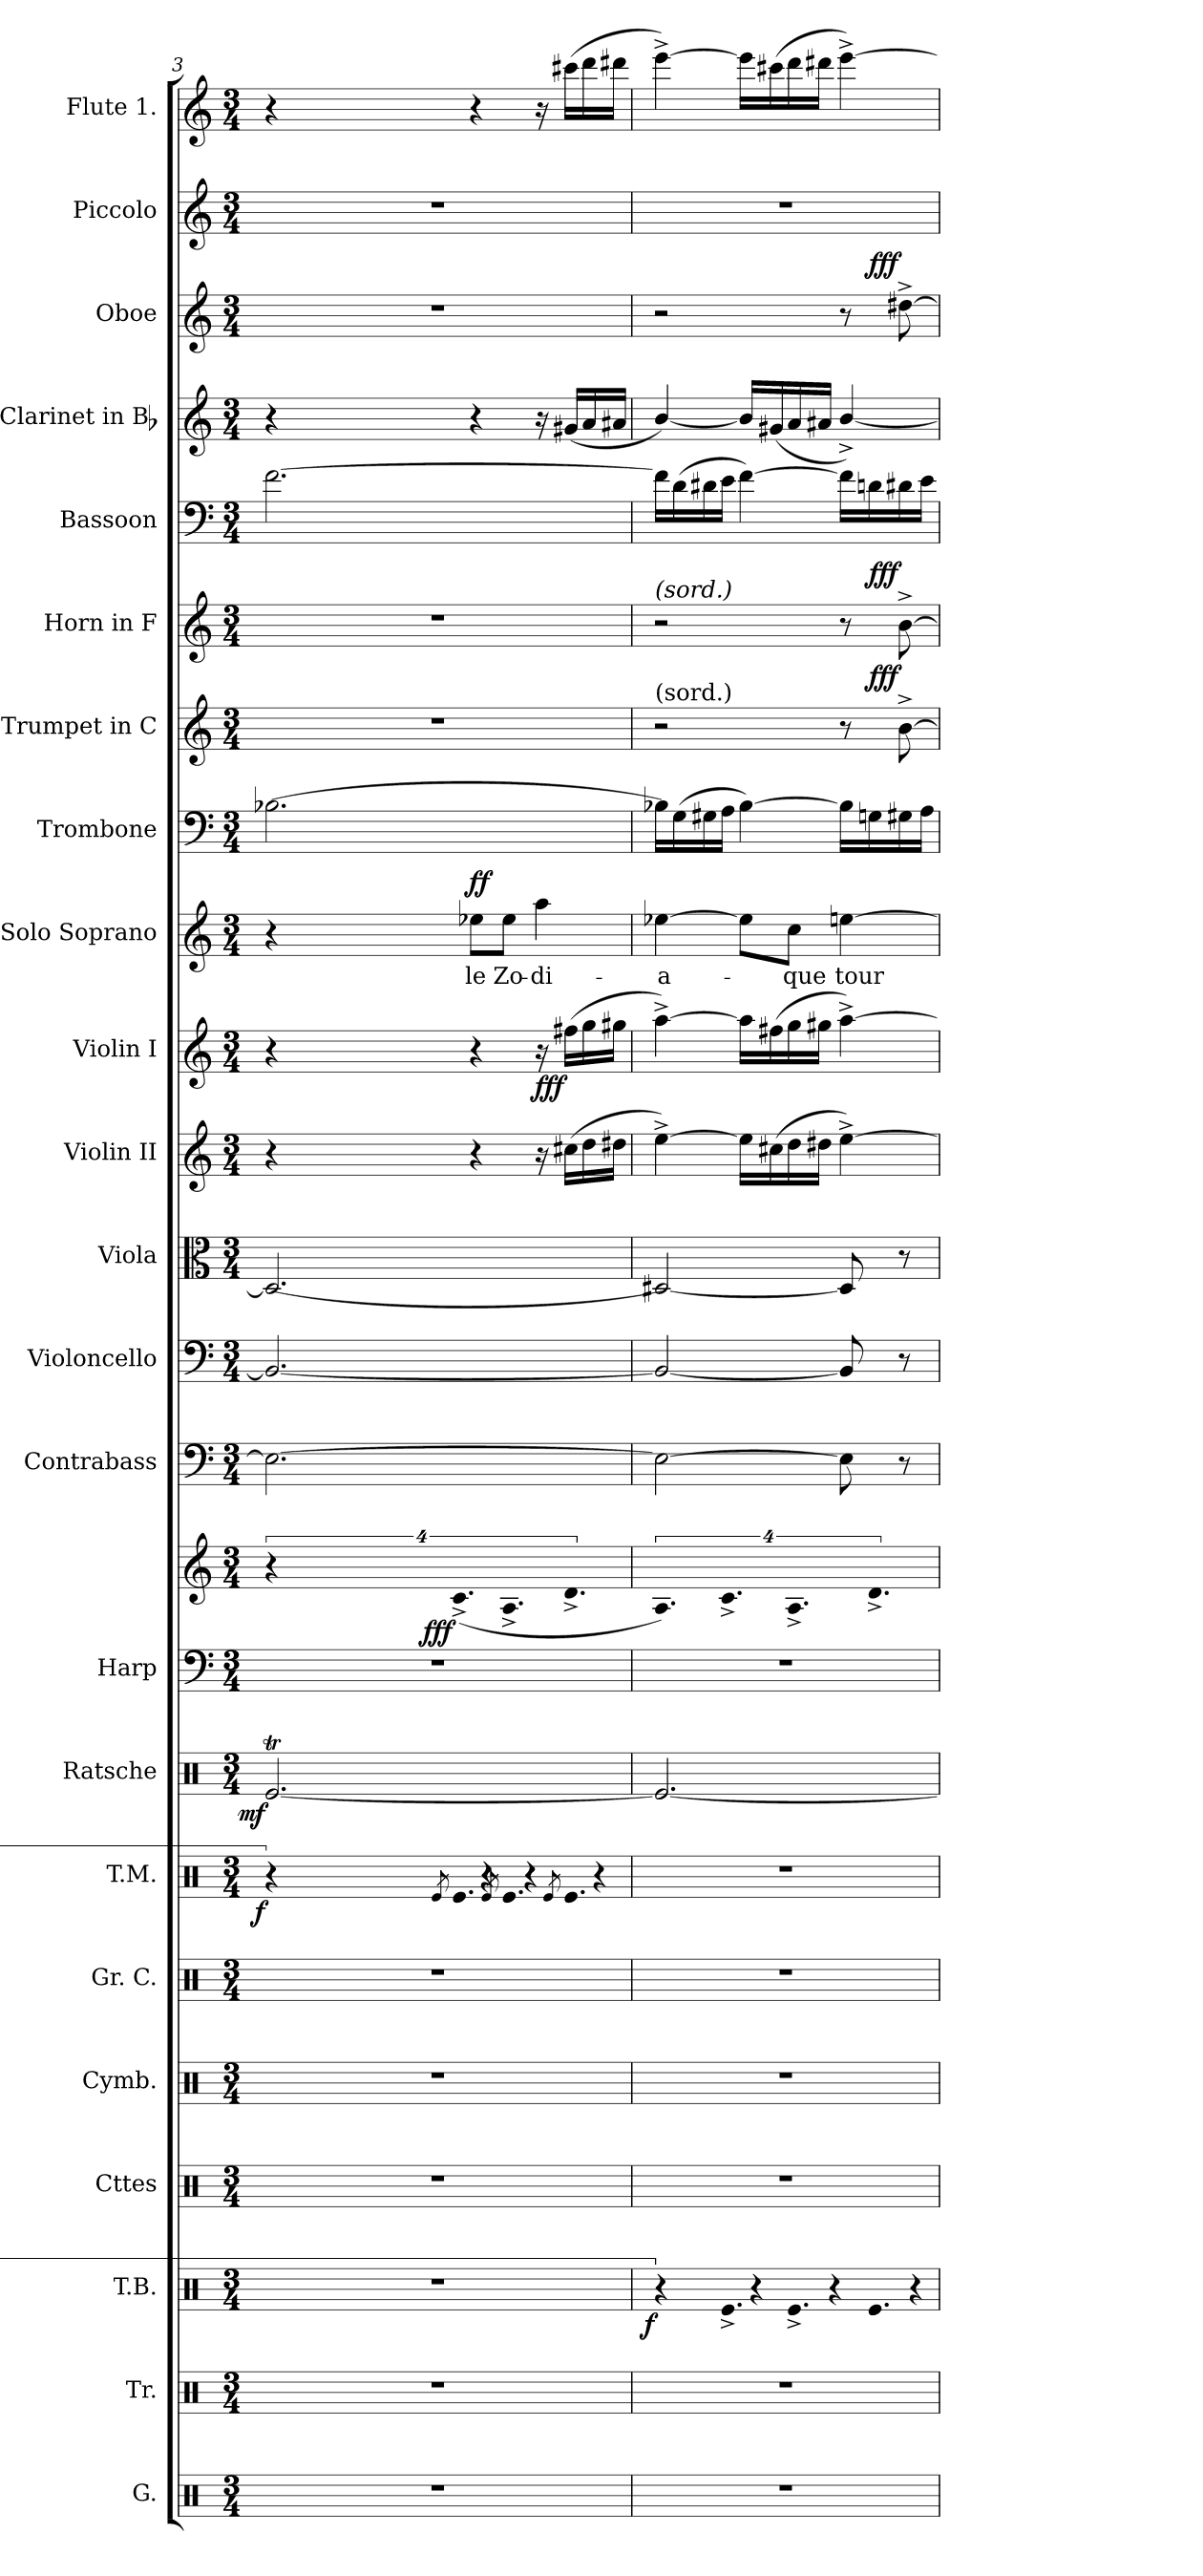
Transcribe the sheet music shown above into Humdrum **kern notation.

**kern	**kern	**kern	**dynam	**kern	**kern	**kern	**kern	**dynam	**kern	**dynam	**kern	**kern	**dynam	**kern	**kern	**kern	**kern	**kern	**dynam	**kern	**text	**dynam	**kern	**kern	**dynam	**kern	**dynam	**kern	**kern	**kern	**dynam	**kern	**kern
*part23	*part22	*part21	*part21	*part20	*part19	*part18	*part17	*part17	*part16	*part16	*part15	*part15	*part15	*part14	*part13	*part12	*part11	*part10	*part10	*part9	*part9	*part9	*part8	*part7	*part7	*part6	*part6	*part5	*part4	*part3	*part3	*part2	*part1
*staff24	*staff23	*staff22	*staff22	*staff21	*staff20	*staff19	*staff18	*staff18	*staff17	*staff17	*staff16	*staff15	*staff15/16	*staff14	*staff13	*staff12	*staff11	*staff10	*staff10	*staff9	*staff9	*staff9	*staff8	*staff7	*staff7	*staff6	*staff6	*staff5	*staff4	*staff3	*staff3	*staff2	*staff1
*I"G.	*I"Tr.	*I"T.B.	*	*I"Cttes	*I"Cymb.	*I"Gr. C.	*I"T.M.	*	*I"Ratsche	*	*I"Harp	*	*	*I"Contrabass	*I"Violoncello	*I"Viola	*I"Violin II	*I"Violin I	*	*I"Solo Soprano	*	*	*I"Trombone	*I"Trumpet in C	*	*I"Horn in F	*	*I"Bassoon	*I"Clarinet in Bb	*I"Oboe	*	*I"Piccolo	*I"Flute 1.
*	*	*I'T	*	*	*	*	*I'T	*	*I'Rt.	*	*I'Hp.	*	*	*I'Cb.	*I'Vc.	*I'Vla.	*I'Vln. II	*I'Vln. I	*	*	*	*	*I'Tbn.	*	*	*I'Hn.	*	*I'Bsn.	*I'Cl.	*I'Ob.	*	*I'Picc.	*I'Fl.
*clefX	*clefX	*clefX	*	*clefX	*clefX	*clefX	*clefX	*	*clefX	*	*clefF4	*clefG2	*	*clefF4	*clefF4	*clefC3	*clefG2	*clefG2	*	*clefG2	*	*	*clefF4	*clefG2	*	*clefG2	*	*clefF4	*clefG2	*clefG2	*	*clefG2	*clefG2
*	*	*	*	*	*	*	*	*	*	*	*	*	*	*ITrd7c12	*	*	*	*	*	*	*	*	*	*	*	*ITrd4c7	*	*	*ITrd1c2	*	*	*ITrd-7c-12	*
*k[]	*k[]	*k[]	*	*k[]	*k[]	*k[]	*k[]	*	*k[]	*	*k[]	*k[]	*	*k[]	*k[]	*k[]	*k[]	*k[]	*	*k[]	*	*	*k[]	*k[]	*	*k[b-]	*	*k[]	*k[b-e-]	*k[]	*	*k[]	*k[]
*M3/4	*M3/4	*M3/4	*	*M3/4	*M3/4	*M3/4	*M3/4	*	*M3/4	*	*M3/4	*M3/4	*	*M3/4	*M3/4	*M3/4	*M3/4	*M3/4	*	*M3/4	*	*	*M3/4	*M3/4	*	*M3/4	*	*M3/4	*M3/4	*M3/4	*	*M3/4	*M3/4
=3	=3	=3	=3	=3	=3	=3	=3	=3	=3	=3	=3	=3	=3	=3	=3	=3	=3	=3	=3	=3	=3	=3	=3	=3	=3	=3	=3	=3	=3	=3	=3	=3	=3
!	!	!	!	!	!	!	!LO:N:vis=4.	!LO:DY:rj	!	!LO:DY:rj	!	!LO:N:vis=4.	!	!	!	!	!	!	!	!	!	!	!	!	!	!	!	!	!	!	!	!	!
4%3r	4%3r	4%3r	.	4%3r	4%3r	4%3r	16%3r	f	[2.Ret/	mf	4%3r	16%3r	.	2.EE_	2.BB_	2.D#_	4r	4r	.	4r	.	.	[2.B-X	4%3r	.	4%3r	.	[2.f	4r	4%3r	.	4%3r	4r
.	.	.	.	.	.	.	8qRe/	.	.	.	.	.	.	.	.	.	.	.	.	.	.	.	.	.	.	.	.	.	.	.	.	.	.
!	!	!	!	!	!	!	!LO:N:vis=8.	!	!	!	!	!LO:N:vis=4.	!LO:DY:rj	!	!	!	!	!	!	!	!	!	!	!	!	!	!	!	!	!	!	!	!
.	.	.	.	.	.	.	32%3Re/	.	.	.	.	(16%3c^>	fff	.	.	.	.	.	.	.	.	.	.	.	.	.	.	.	.	.	.	.	.
!	!	!	!	!	!	!	!	!	!	!	!	!	!	!	!	!	!	!	!	!	!	!LO:DY:a	!	!	!	!	!	!	!	!	!	!	!
.	.	.	.	.	.	.	.	.	.	.	.	.	.	.	.	.	4r	4r	.	8ee-X\L	le	ff	.	.	.	.	.	.	4r	.	.	.	4r
!	!	!	!	!	!	!	!LO:N:vis=8.	!	!	!	!	!	!	!	!	!	!	!	!	!	!	!	!	!	!	!	!	!	!	!	!	!	!
.	.	.	.	.	.	.	32%3r	.	.	.	.	.	.	.	.	.	.	.	.	.	.	.	.	.	.	.	.	.	.	.	.	.	.
.	.	.	.	.	.	.	8qRe/	.	.	.	.	.	.	.	.	.	.	.	.	.	.	.	.	.	.	.	.	.	.	.	.	.	.
!	!	!	!	!	!	!	!LO:N:vis=8.	!	!	!	!	!LO:N:vis=4.	!	!	!	!	!	!	!	!	!	!	!	!	!	!	!	!	!	!	!	!	!
.	.	.	.	.	.	.	32%3Re/	.	.	.	.	16%3A^>	.	.	.	.	.	.	.	8ee-\J	Zo-	.	.	.	.	.	.	.	.	.	.	.	.
!	!	!	!	!	!	!	!LO:N:vis=8.	!	!	!	!	!	!	!	!	!	!	!	!	!	!	!	!	!	!	!	!	!	!	!	!	!	!
.	.	.	.	.	.	.	32%3r	.	.	.	.	.	.	.	.	.	.	.	.	.	.	.	.	.	.	.	.	.	.	.	.	.	.
.	.	.	.	.	.	.	.	.	.	.	.	.	.	.	.	.	16r	16r	.	4aa	-di-	.	.	.	.	.	.	.	16r	.	.	.	16r
.	.	.	.	.	.	.	8qRe/	.	.	.	.	.	.	.	.	.	.	.	.	.	.	.	.	.	.	.	.	.	.	.	.	.	.
!	!	!	!	!	!	!	!LO:N:vis=8.	!	!	!	!	!LO:N:vis=4.	!	!	!	!	!	!	!LO:DY:rj	!	!	!	!	!	!	!	!	!	!	!	!	!	!
.	.	.	.	.	.	.	32%3Re/	.	.	.	.	16%3d^>	.	.	.	.	(16cc#XLL	(16ff#XLL	fff	.	.	.	.	.	.	.	.	.	(<16f#XLL	.	.	.	(16ccc#XLL
.	.	.	.	.	.	.	.	.	.	.	.	.	.	.	.	.	16dd	16gg	.	.	.	.	.	.	.	.	.	.	16g	.	.	.	16ddd
!	!	!	!	!	!	!	!LO:N:vis=8.	!	!	!	!	!	!	!	!	!	!	!	!	!	!	!	!	!	!	!	!	!	!	!	!	!	!
.	.	.	.	.	.	.	32%3r	.	.	.	.	.	.	.	.	.	.	.	.	.	.	.	.	.	.	.	.	.	.	.	.	.	.
.	.	.	.	.	.	.	.	.	.	.	.	.	.	.	.	.	16dd#XJJ	16gg#XJJ	.	.	.	.	.	.	.	.	.	.	16g#XJJ	.	.	.	16ddd#XJJ
=4	=4	=4	=4	=4	=4	=4	=4	=4	=4	=4	=4	=4	=4	=4	=4	=4	=4	=4	=4	=4	=4	=4	=4	=4	=4	=4	=4	=4	=4	=4	=4	=4	=4
!	!	!	!	!	!	!	!	!	!	!	!	!	!	!	!	!	!	!	!	!	!	!	!	!	!	!LO:TX:a:i:t=(sord.)	!	!	!	!	!	!	!
!	!	!	!	!	!	!	!	!	!	!	!	!	!	!	!	!	!	!	!	!	!	!	!	!LO:TX:a:t=(sord.)	!	!	!	!	!	!	!	!	!
!	!	!LO:N:vis=4.	!LO:DY:rj	!	!	!	!	!	!	!	!	!LO:N:vis=4.	!	!	!	!	!	!	!	!	!	!	!	!	!	!	!	!	!	!	!	!	!
4%3r	4%3r	16%3r	f	4%3r	4%3r	4%3r	4%3r	.	2.Re/_	.	4%3r	16%3A)	.	2EE_	2BB_	2D#X_	[4ee^)	[4aa^)	.	[4ee-X	-a-	.	16B-XLL]	2r	.	2r	.	16fLL]	[4a/)	2r	.	4%3r	[4eee^)
.	.	.	.	.	.	.	.	.	.	.	.	.	.	.	.	.	.	.	.	.	.	.	(16G	.	.	.	.	(16d	.	.	.	.	.
.	.	.	.	.	.	.	.	.	.	.	.	.	.	.	.	.	.	.	.	.	.	.	16G#X	.	.	.	.	16d#X	.	.	.	.	.
!	!	!LO:N:vis=8.	!	!	!	!	!	!	!	!	!	!LO:N:vis=4.	!	!	!	!	!	!	!	!	!	!	!	!	!	!	!	!	!	!	!	!	!
.	.	32%3Re^>/	.	.	.	.	.	.	.	.	.	16%3c^>	.	.	.	.	.	.	.	.	.	.	16AJJ	.	.	.	.	16eJJ	.	.	.	.	.
.	.	.	.	.	.	.	.	.	.	.	.	.	.	.	.	.	16eeLL]	16aaLL]	.	8ee-\L]	.	.	[4B-)	.	.	.	.	[4f)	16aLL]	.	.	.	16eeeLL]
!	!	!LO:N:vis=8.	!	!	!	!	!	!	!	!	!	!	!	!	!	!	!	!	!	!	!	!	!	!	!	!	!	!	!	!	!	!	!
.	.	32%3r	.	.	.	.	.	.	.	.	.	.	.	.	.	.	.	.	.	.	.	.	.	.	.	.	.	.	.	.	.	.	.
.	.	.	.	.	.	.	.	.	.	.	.	.	.	.	.	.	(16cc#X	(16ff#X	.	.	.	.	.	.	.	.	.	.	(<16f#X	.	.	.	(16ccc#X
!	!	!LO:N:vis=8.	!	!	!	!	!	!	!	!	!	!LO:N:vis=4.	!	!	!	!	!	!	!	!	!	!	!	!	!	!	!	!	!	!	!	!	!
.	.	32%3Re^>/	.	.	.	.	.	.	.	.	.	16%3A^>	.	.	.	.	16dd	16gg	.	8cc\J	-que	.	.	.	.	.	.	.	16g	.	.	.	16ddd
.	.	.	.	.	.	.	.	.	.	.	.	.	.	.	.	.	16dd#XJJ	16gg#XJJ	.	.	.	.	.	.	.	.	.	.	16g#XJJ	.	.	.	16ddd#XJJ
!	!	!LO:N:vis=8.	!	!	!	!	!	!	!	!	!	!	!	!	!	!	!	!	!	!	!	!	!	!	!	!	!	!	!	!	!	!	!
.	.	32%3r	.	.	.	.	.	.	.	.	.	.	.	.	.	.	.	.	.	.	.	.	.	.	.	.	.	.	.	.	.	.	.
.	.	.	.	.	.	.	.	.	.	.	.	.	.	8EE]	8BB]	8D#]	[4ee^)	[4aa^)	.	[4een	tour-	.	16B-LL]	8r	.	8r	.	16fLL]	[4a^>/)	8r	.	.	[4eee^)
!	!	!LO:N:vis=8.	!	!	!	!	!	!	!	!	!	!LO:N:vis=4.	!	!	!	!	!	!	!	!	!	!	!	!	!	!	!	!	!	!	!	!	!
.	.	32%3Re/	.	.	.	.	.	.	.	.	.	16%3d^>	.	.	.	.	.	.	.	.	.	.	16Gn	.	.	.	.	16dn	.	.	.	.	.
!	!	!	!	!	!	!	!	!	!	!	!	!	!	!	!	!	!	!	!	!	!	!	!	!	!LO:DY:a:rj	!	!LO:DY:a:rj	!	!	!	!LO:DY:a:rj	!	!
.	.	.	.	.	.	.	.	.	.	.	.	.	.	8r	8r	8r	.	.	.	.	.	.	16G#X	[8b^	fff	[8e^	fff	16d#X	.	[8dd#X^	fff	.	.
!	!	!LO:N:vis=8.	!	!	!	!	!	!	!	!	!	!	!	!	!	!	!	!	!	!	!	!	!	!	!	!	!	!	!	!	!	!	!
.	.	32%3r	.	.	.	.	.	.	.	.	.	.	.	.	.	.	.	.	.	.	.	.	.	.	.	.	.	.	.	.	.	.	.
.	.	.	.	.	.	.	.	.	.	.	.	.	.	.	.	.	.	.	.	.	.	.	16AJJ	.	.	.	.	16eJJ	.	.	.	.	.
=	=	=	=	=	=	=	=	=	=	=	=	=	=	=	=	=	=	=	=	=	=	=	=	=	=	=	=	=	=	=	=	=	=
*-	*-	*-	*-	*-	*-	*-	*-	*-	*-	*-	*-	*-	*-	*-	*-	*-	*-	*-	*-	*-	*-	*-	*-	*-	*-	*-	*-	*-	*-	*-	*-	*-	*-
